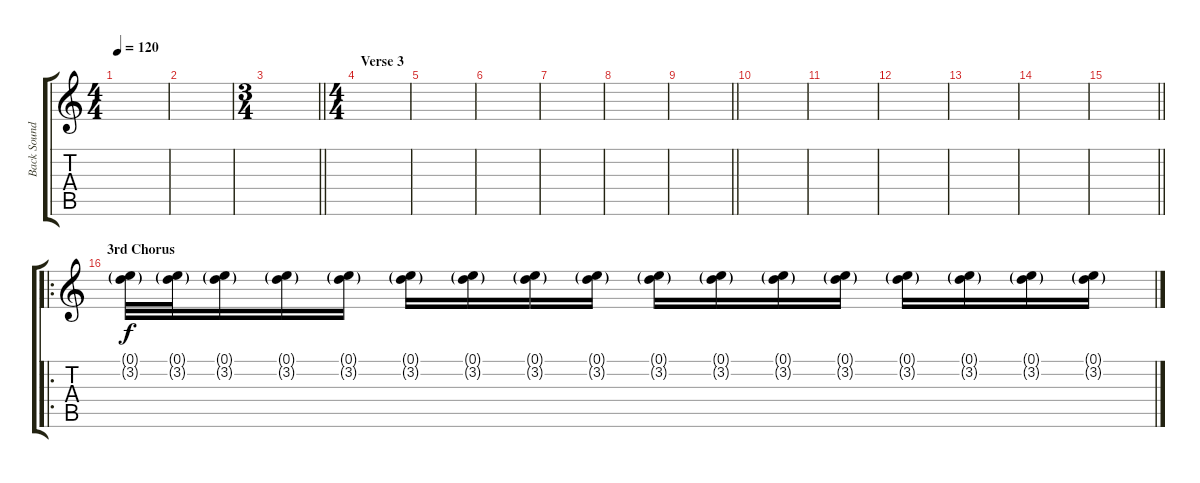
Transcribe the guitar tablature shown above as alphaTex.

\track ("Back Sound Guitar/Keys(OUTRO)" "Back Sound") {instrument overdrivenguitar}
\staff {score tabs}
\tuning (E4 B3 G3 D3 A2 E2) {hide}
\ts (4 4)
\tempo 120
\clef g2
\ks c
|
|
\ts (3 4)
\barLineRight lightlight
|
\ts (4 4)
\section ("" "Verse 3")
|
|
|
|
|
\barLineRight lightlight
|
|
|
|
|
|
\barLineRight lightlight
|
\ro
\section ("" "3rd Chorus")
(0.1{g} 3.2{g}).32 (0.1{g} 3.2{g}).32 (0.1{g} 3.2{g}).16 (0.1{g} 3.2{g}).16 (0.1{g} 3.2{g}).16 (0.1{g} 3.2{g}).16 (0.1{g} 3.2{g}).16 (0.1{g} 3.2{g}).16 (0.1{g} 3.2{g}).16 (0.1{g} 3.2{g}).16 (0.1{g} 3.2{g}).16 (0.1{g} 3.2{g}).16 (0.1{g} 3.2{g}).16 (0.1{g} 3.2{g}).16 (0.1{g} 3.2{g}).16 (0.1{g} 3.2{g}).16 (0.1{g} 3.2{g}).16
